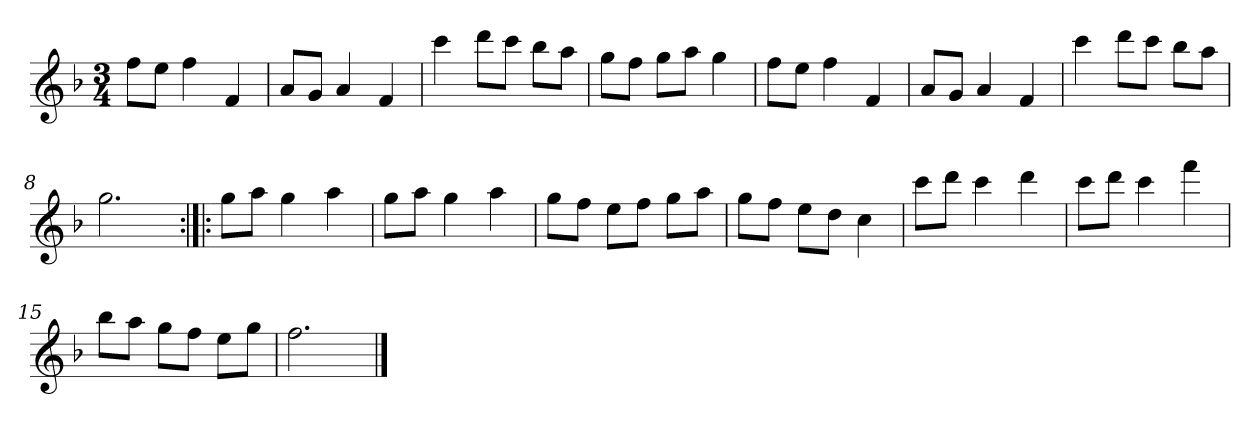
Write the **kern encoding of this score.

**kern
*part1
*staff1
*clefG2
*k[b-]
*F:
*M3/4
*MM120
=1
8ff\L
8ee\J
4ff
4f
=2
8a/L
8g/J
4a
4f
=3
4ccc
8ddd\L
8ccc\J
8bb-\L
8aa\J
=4
8gg\L
8ff\J
8gg\L
8aa\J
4gg
=5
8ff\L
8ee\J
4ff
4f
=6
8a/L
8g/J
4a
4f
=7
4ccc
8ddd\L
8ccc\J
8bb-\L
8aa\J
=8
2.gg
=9:|!|:
8gg\L
8aa\J
4gg
4aa
=10
8gg\L
8aa\J
4gg
4aa
=11
8gg\L
8ff\J
8ee\L
8ff\J
8gg\L
8aa\J
=12
8gg\L
8ff\J
8ee\L
8dd\J
4cc
=13
8ccc\L
8ddd\J
4ccc
4ddd
=14
8ccc\L
8ddd\J
4ccc
4fff
=15
8bb-\L
8aa\J
8gg\L
8ff\J
8ee\L
8gg\J
=16
2.ff
==
*-
